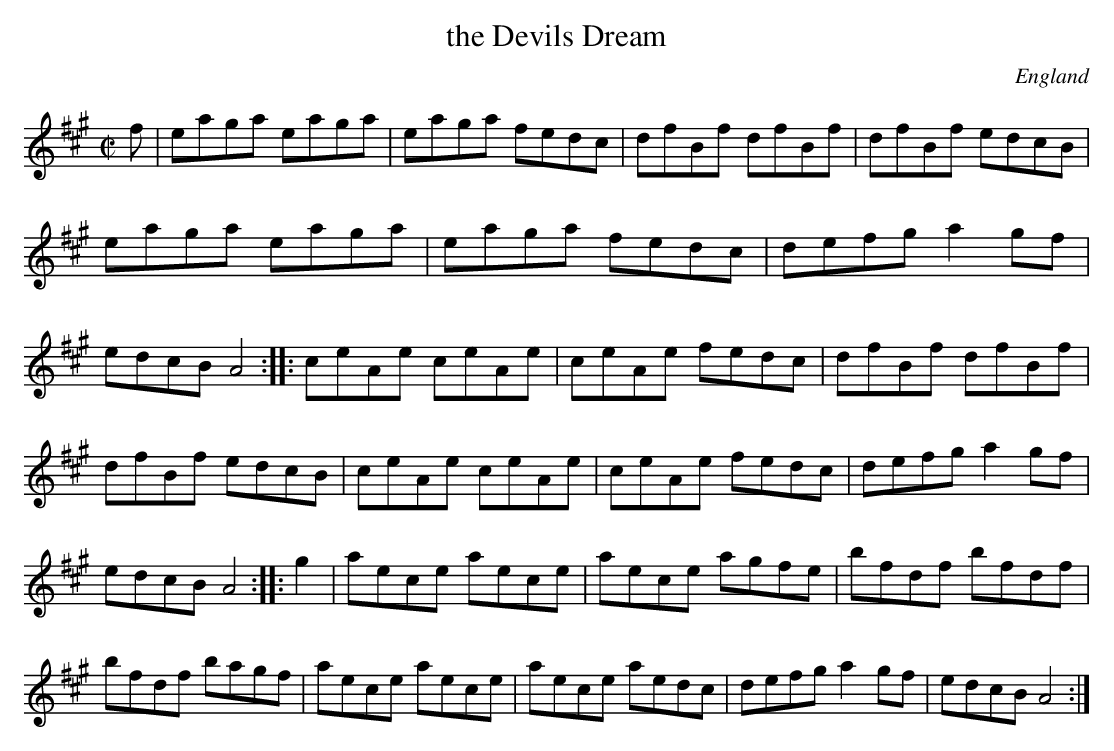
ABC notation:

X:1
T:the Devils Dream
O:England
M:C|
K:A
f|eaga eaga|eaga fedc|dfBf dfBf|dfBf edcB|\
eaga eaga|eaga fedc|defg a2gf|edcB A4::\
ceAe ceAe|ceAe fedc|dfBf dfBf|dfBf edcB|\
ceAe ceAe|ceAe fedc|defg a2gf|edcB A4::\
g2|aece aece|aece agfe|bfdf bfdf|bfdf bagf|\
aece aece|aece aedc|defg a2gf|edcB A4:|
